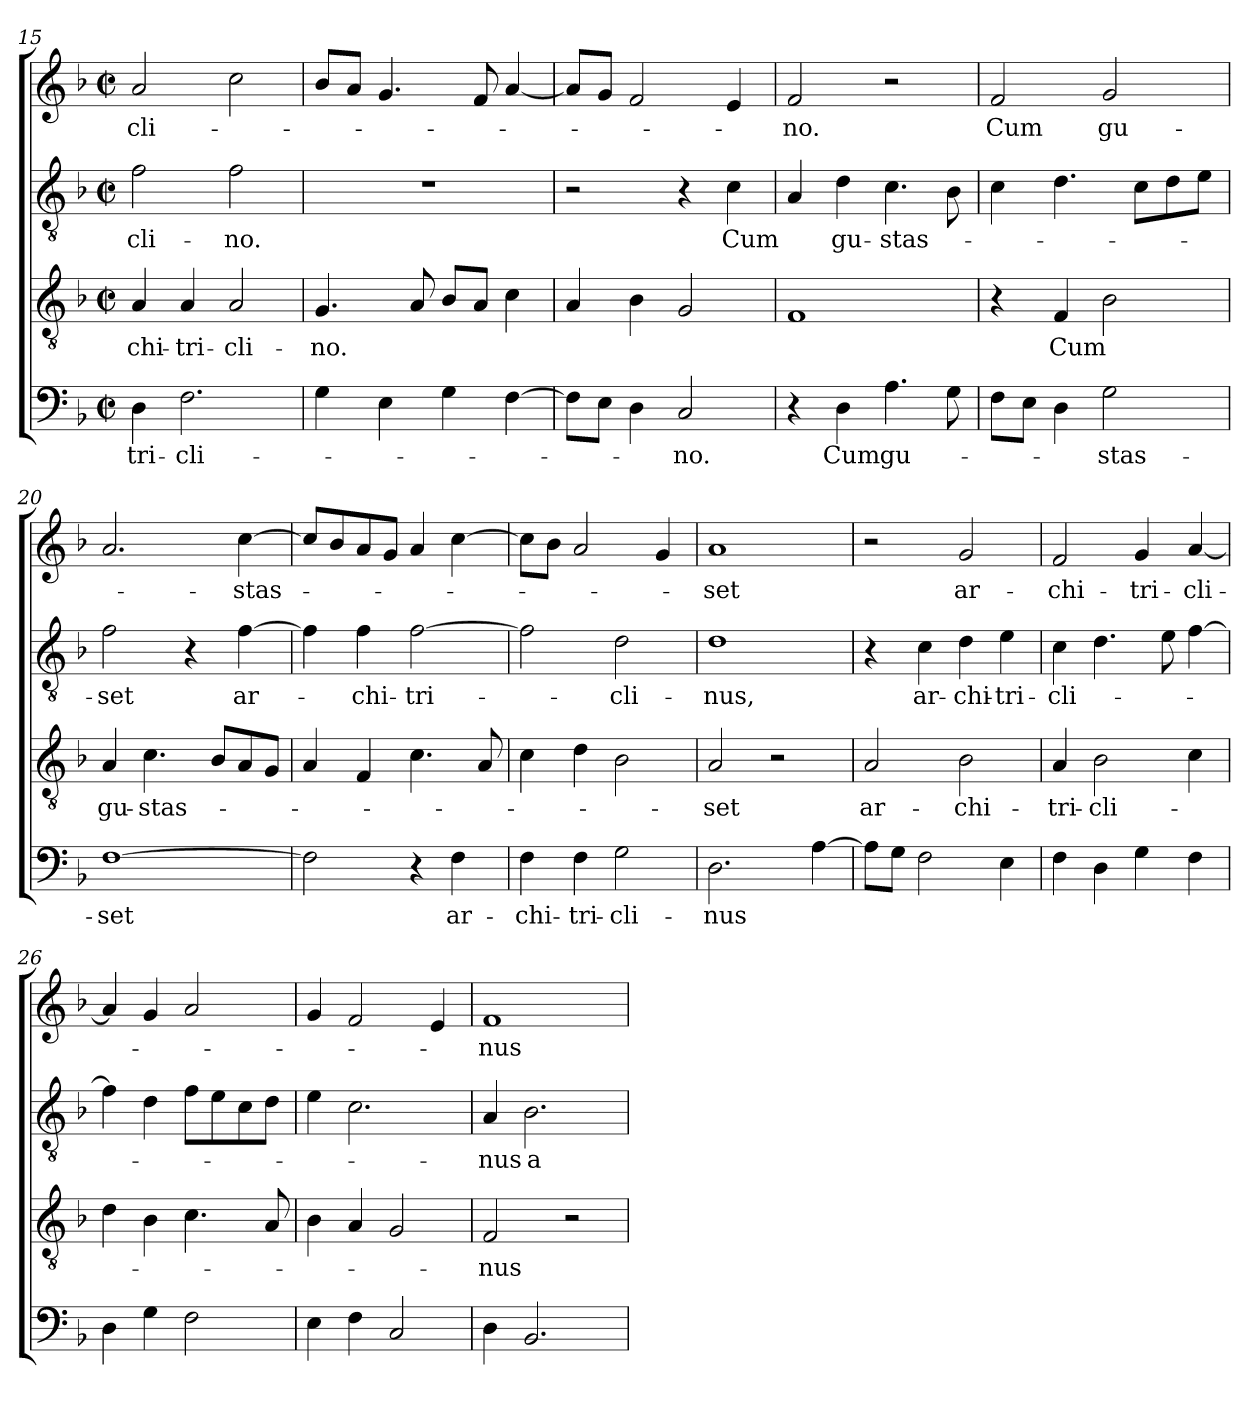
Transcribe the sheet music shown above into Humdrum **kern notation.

**kern	**text	**kern	**text	**kern	**text	**kern	**text
*part4	*part4	*part3	*part3	*part2	*part2	*part1	*part1
*staff4	*staff4	*staff3	*staff3	*staff2	*staff2	*staff1	*staff1
*clefF4	*	*clefGv2	*	*clefGv2	*	*clefG2	*
*k[b-]	*	*k[b-]	*	*k[b-]	*	*k[b-]	*
*F:	*	*F:	*	*F:	*	*F:	*
*M2/2	*	*M2/2	*	*M2/2	*	*M2/2	*
*met(c|)	*	*met(c|)	*	*met(c|)	*	*met(c|)	*
=15	=15	=15	=15	=15	=15	=15	=15
!	!LO:LY:b	!	!LO:LY:b	!	!LO:LY:b	!	!LO:LY:b
4D\	-tri-	4A/	-chi-	2f\	-cli-	2a/	-cli-
!	!LO:LY:b	!	!LO:LY:b	!	!	!	!
2.F\	-cli-	4A/	-tri-	.	.	.	.
!	!	!	!LO:LY:b:rj	!	!LO:LY:b	!	!
.	.	2A/	-cli-	2f\	-no.	2cc\	.
=16	=16	=16	=16	=16	=16	=16	=16
!	!	!	!LO:LY:b	!	!	!	!
4G\	.	4.G/	-no.	1r	.	8b-/L	.
.	.	.	.	.	.	8a/J	.
4E\	.	.	.	.	.	4.g/	.
.	.	8A/	.	.	.	.	.
4G\	.	8B-/L	.	.	.	.	.
.	.	8A/J	.	.	.	8f/	.
[>4F\	.	4c\	.	.	.	[<4a/	.
=17	=17	=17	=17	=17	=17	=17	=17
8F\L]	.	4A/	.	2r	.	8a/L]	.
8E\J	.	.	.	.	.	8g/J	.
4D\	.	4B-\	.	.	.	2f/	.
!	!LO:LY:b	!	!	!	!	!	!
2C/	-no.	2G/	.	4r	.	.	.
!	!	!	!	!	!LO:LY:b	!	!
.	.	.	.	4c\	Cum	4e/	.
=18	=18	=18	=18	=18	=18	=18	=18
!	!	!	!	!	!	!	!LO:LY:b
4r	.	1F	.	4A/	.	2f/	-no.
!	!LO:LY:b	!	!	!	!LO:LY:b	!	!
4D\	Cum	.	.	4d\	gu-	.	.
!	!LO:LY:b	!	!	!	!LO:LY:b	!	!
4.A\	gu-	.	.	4.c\	-stas-	2r	.
8G\	.	.	.	8B-\	.	.	.
!!LO:PB:g=z
=19	=19	=19	=19	=19	=19	=19	=19
!	!	!	!	!	!	!	!LO:LY:b
8F\L	.	4r	.	4c\	.	2f/	Cum
8E\J	.	.	.	.	.	.	.
!	!	!	!LO:LY:b	!	!	!	!
4D\	.	4F/	Cum	4.d\	.	.	.
!	!LO:LY:b	!	!	!	!	!	!LO:LY:b
2G\	-stas-	2B-\	.	.	.	2g/	gu-
.	.	.	.	8c\L	.	.	.
.	.	.	.	8d\	.	.	.
.	.	.	.	8e\J	.	.	.
=20	=20	=20	=20	=20	=20	=20	=20
!	!LO:LY:b	!	!LO:LY:b	!	!LO:LY:b	!	!
[>1F	-set	4A/	gu-	2f\	-set	2.a/	.
!	!	!	!LO:LY:b	!	!	!	!
.	.	4.c\	-stas-	.	.	.	.
.	.	.	.	4r	.	.	.
.	.	8B-/L	.	.	.	.	.
!	!	!	!	!	!LO:LY:b	!	!LO:LY:b
.	.	8A/	.	[>4f\	ar-	[>4cc\	-stas-
.	.	8G/J	.	.	.	.	.
=21	=21	=21	=21	=21	=21	=21	=21
2F\]	.	4A/	.	4f\]	.	8cc/L]	.
.	.	.	.	.	.	8b-/	.
!	!	!	!	!	!LO:LY:b	!	!
.	.	4F/	.	4f\	-chi-	8a/	.
.	.	.	.	.	.	8g/J	.
!	!	!	!	!	!LO:LY:b	!	!
4r	.	4.c\	.	[>2f\	-tri-	4a/	.
!	!LO:LY:b	!	!	!	!	!	!
4F\	ar-	.	.	.	.	[>4cc\	.
.	.	8A/	.	.	.	.	.
=22	=22	=22	=22	=22	=22	=22	=22
!	!LO:LY:b	!	!	!	!	!	!
4F\	-chi-	4c\	.	2f\]	.	8cc\L]	.
.	.	.	.	.	.	8b-\J	.
!	!LO:LY:b	!	!	!	!	!	!
4F\	-tri-	4d\	.	.	.	2a/	.
!	!LO:LY:b:rj	!	!	!	!LO:LY:b	!	!
2G\	-cli-	2B-\	.	2d\	-cli-	.	.
.	.	.	.	.	.	4g/	.
=23	=23	=23	=23	=23	=23	=23	=23
!	!LO:LY:b	!	!LO:LY:b	!	!LO:LY:b	!	!LO:LY:b
2.D\	-nus	2A/	-set	1d	-nus,	1a	-set
.	.	2r	.	.	.	.	.
[>4A\	.	.	.	.	.	.	.
=24	=24	=24	=24	=24	=24	=24	=24
!	!	!	!LO:LY:b	!	!	!	!
8A\L]	.	2A/	ar-	4r	.	2r	.
8G\J	.	.	.	.	.	.	.
!	!	!	!	!	!LO:LY:b	!	!
2F\	.	.	.	4c\	ar-	.	.
!	!	!	!LO:LY:b	!	!LO:LY:b	!	!LO:LY:b
.	.	2B-\	-chi-	4d\	-chi-	2g/	ar-
!	!	!	!	!	!LO:LY:b:rj	!	!
4E\	.	.	.	4e\	-tri-	.	.
=25	=25	=25	=25	=25	=25	=25	=25
!	!	!	!LO:LY:b	!	!LO:LY:b	!	!LO:LY:b
4F\	.	4A/	-tri-	4c\	-cli-	2f/	-chi-
!	!	!	!LO:LY:b	!	!	!	!
4D\	.	2B-\	-cli-	4.d\	.	.	.
!	!	!	!	!	!	!	!LO:LY:b
4G\	.	.	.	.	.	4g/	-tri-
.	.	.	.	8e\	.	.	.
!	!	!	!	!	!	!	!LO:LY:b
4F\	.	4c\	.	[>4f\	.	[<4a/	-cli-
=26	=26	=26	=26	=26	=26	=26	=26
4D\	.	4d\	.	4f\]	.	4a/]	.
4G\	.	4B-\	.	4d\	.	4g/	.
2F\	.	4.c\	.	8f\L	.	2a/	.
.	.	.	.	8e\	.	.	.
.	.	.	.	8c\	.	.	.
.	.	8A/	.	8d\J	.	.	.
!!LO:LB:g=z
=27	=27	=27	=27	=27	=27	=27	=27
4E\	.	4B-\	.	4e\	.	4g/	.
4F\	.	4A/	.	2.c\	.	2f/	.
2C/	.	2G/	.	.	.	.	.
.	.	.	.	.	.	4e/	.
=28	=28	=28	=28	=28	=28	=28	=28
!	!	!	!LO:LY:b	!	!LO:LY:b	!	!LO:LY:b
4D\	.	2F/	-nus	4A/	-nus	1f	-nus
!	!	!	!	!	!LO:LY:b	!	!
2.BB-/	.	.	.	2.B-\	a-	.	.
.	.	2r	.	.	.	.	.
=	=	=	=	=	=	=	=
*-	*-	*-	*-	*-	*-	*-	*-
